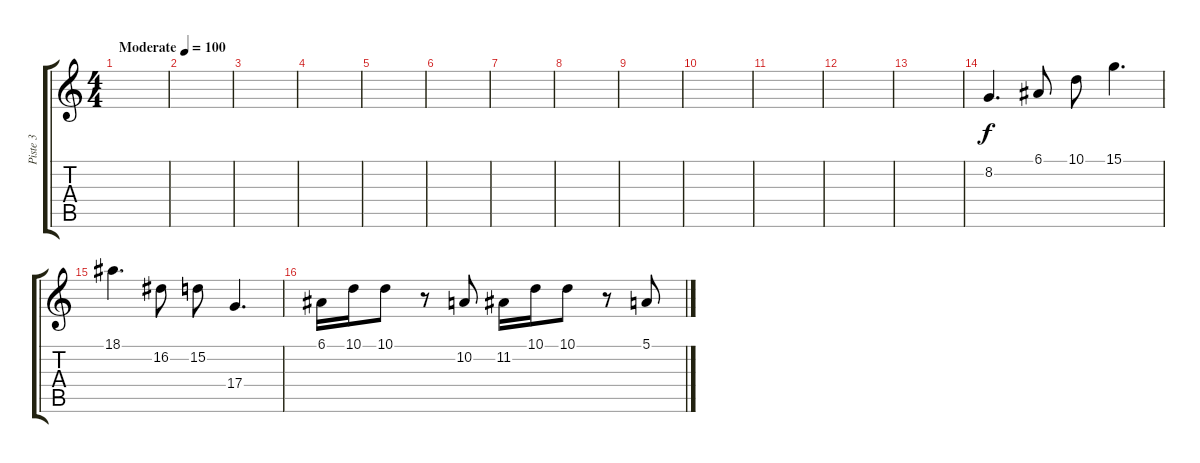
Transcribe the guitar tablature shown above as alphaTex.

\track ("Piste 3" "Piste 3") {instrument stringensemble2}
\staff {score tabs}
\tuning (E4 B3 G3 D3 A2 E2) {hide}
\ts (4 4)
\tempo (100 "Moderate")
\clef g2
\ks c
|
|
|
|
|
|
|
|
|
|
|
|
|
8.2.4{d} 6.1.8 10.1.8 15.1.4{d} |
18.1.4{d} 16.2.8 15.2.8 17.4.4{d} |
6.1.16 10.1.16 10.1.8 r.8 10.2.8 11.2.16 10.1.16 10.1.8{dy f} r.8 5.1.8
